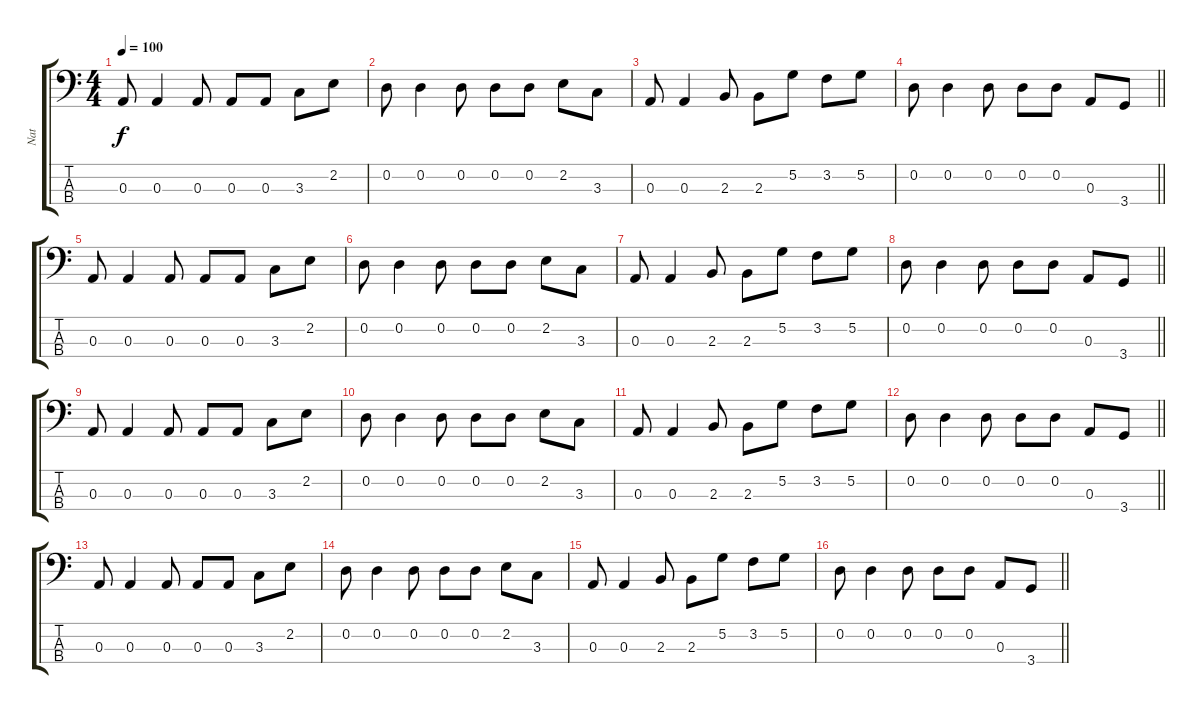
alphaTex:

\track ("Nat" "Nat") {instrument fretlessbass}
\staff {score tabs}
\tuning (G2 D2 A1 E1) {hide}
\ts (4 4)
\tempo 100
\clef f4
\ks c
0.3.8{dy f} 0.3.4 0.3.8 0.3.8 0.3.8 3.3.8 2.2.8 |
0.2.8 0.2.4 0.2.8 0.2.8 0.2.8 2.2.8 3.3.8 |
0.3.8 0.3.4 2.3.8 2.3.8 5.2.8 3.2.8 5.2.8 |
\barLineRight lightlight
0.2.8 0.2.4 0.2.8 0.2.8 0.2.8 0.3.8 3.4.8 |
0.3.8 0.3.4 0.3.8 0.3.8 0.3.8 3.3.8 2.2.8 |
0.2.8 0.2.4 0.2.8 0.2.8 0.2.8 2.2.8 3.3.8 |
0.3.8 0.3.4 2.3.8 2.3.8 5.2.8 3.2.8 5.2.8 |
\barLineRight lightlight
0.2.8 0.2.4 0.2.8 0.2.8 0.2.8 0.3.8 3.4.8 |
0.3.8 0.3.4 0.3.8 0.3.8 0.3.8 3.3.8 2.2.8 |
0.2.8 0.2.4 0.2.8 0.2.8 0.2.8 2.2.8 3.3.8 |
0.3.8 0.3.4 2.3.8 2.3.8 5.2.8 3.2.8 5.2.8 |
\barLineRight lightlight
0.2.8 0.2.4 0.2.8 0.2.8 0.2.8 0.3.8 3.4.8 |
0.3.8 0.3.4 0.3.8 0.3.8 0.3.8 3.3.8 2.2.8 |
0.2.8 0.2.4 0.2.8 0.2.8 0.2.8 2.2.8 3.3.8 |
0.3.8 0.3.4 2.3.8 2.3.8 5.2.8 3.2.8 5.2.8 |
\barLineRight lightlight
0.2.8 0.2.4 0.2.8 0.2.8 0.2.8 0.3.8 3.4.8
